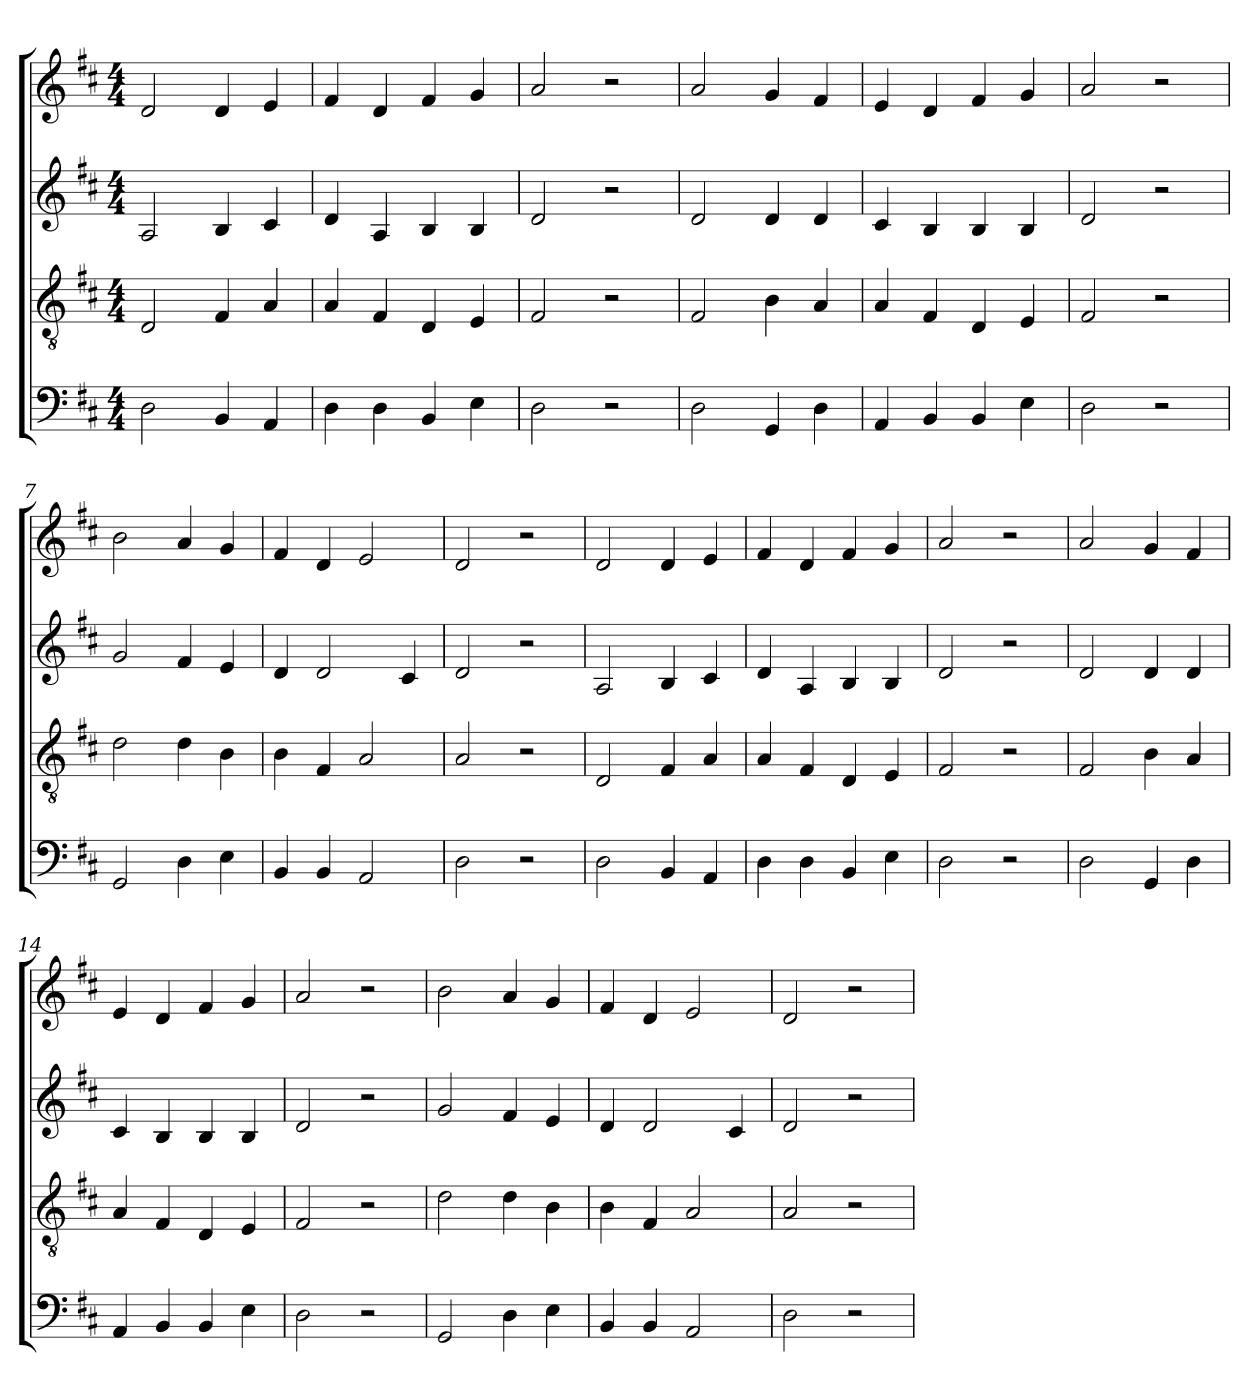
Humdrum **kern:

**kern	**kern	**kern	**kern
*part4	*part3	*part2	*part1
*staff4	*staff3	*staff2	*staff1
*clefF4	*clefGv2	*clefG2	*clefG2
*k[f#c#]	*k[f#c#]	*k[f#c#]	*k[f#c#]
*M4/4	*M4/4	*M4/4	*M4/4
=1	=1	=1	=1
2D	2D	2A	2d
4BB	4F#	4B	4d
4AA	4A	4c#	4e
=2	=2	=2	=2
4D	4A	4d	4f#
4D	4F#	4A	4d
4BB	4D	4B	4f#
4E	4E	4B	4g
=3	=3	=3	=3
2D	2F#	2d	2a
2r	2r	2r	2r
=4	=4	=4	=4
2D	2F#	2d	2a
4GG	4B	4d	4g
4D	4A	4d	4f#
=5	=5	=5	=5
4AA	4A	4c#	4e
4BB	4F#	4B	4d
4BB	4D	4B	4f#
4E	4E	4B	4g
=6	=6	=6	=6
2D	2F#	2d	2a
2r	2r	2r	2r
=7	=7	=7	=7
2GG	2d	2g	2b
4D	4d	4f#	4a
4E	4B	4e	4g
=8	=8	=8	=8
4BB	4B	4d	4f#
4BB	4F#	2d	4d
2AA	2A	.	2e
.	.	4c#	.
=9	=9	=9	=9
2D	2A	2d	2d
2r	2r	2r	2r
=10	=10	=10	=10
2D	2D	2A	2d
4BB	4F#	4B	4d
4AA	4A	4c#	4e
=11	=11	=11	=11
4D	4A	4d	4f#
4D	4F#	4A	4d
4BB	4D	4B	4f#
4E	4E	4B	4g
=12	=12	=12	=12
2D	2F#	2d	2a
2r	2r	2r	2r
=13	=13	=13	=13
2D	2F#	2d	2a
4GG	4B	4d	4g
4D	4A	4d	4f#
=14	=14	=14	=14
4AA	4A	4c#	4e
4BB	4F#	4B	4d
4BB	4D	4B	4f#
4E	4E	4B	4g
=15	=15	=15	=15
2D	2F#	2d	2a
2r	2r	2r	2r
=16	=16	=16	=16
2GG	2d	2g	2b
4D	4d	4f#	4a
4E	4B	4e	4g
=17	=17	=17	=17
4BB	4B	4d	4f#
4BB	4F#	2d	4d
2AA	2A	.	2e
.	.	4c#	.
=18	=18	=18	=18
2D	2A	2d	2d
2r	2r	2r	2r
=	=	=	=
*-	*-	*-	*-
